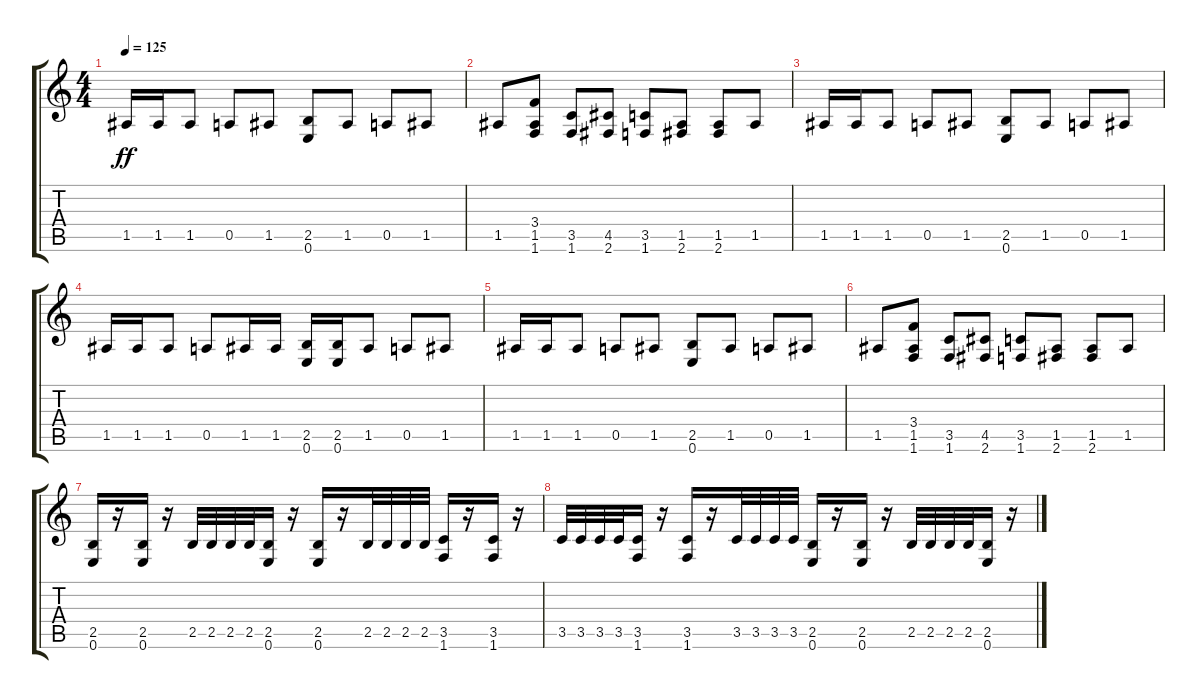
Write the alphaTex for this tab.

\track "" {instrument distortionguitar}
\staff {score tabs}
\tuning (E4 B3 G3 D3 A2 E2) {hide}
\ts (4 4)
\tempo 125
\clef g2
\ks c
1.5.16{dy ff} 1.5.16 1.5.8 0.5.8 1.5.8 (2.5 0.6).8 1.5.8 0.5.8 1.5.8 |
1.5.8 (3.4 1.5 1.6).8 (3.5 1.6).8 (4.5 2.6).8 (3.5 1.6).8 (1.5 2.6).8 (1.5 2.6).8 1.5.8 |
1.5.16 1.5.16 1.5.8 0.5.8 1.5.8 (2.5 0.6).8 1.5.8 0.5.8 1.5.8 |
1.5.16 1.5.16 1.5.8 0.5.8 1.5.16 1.5.16 (2.5 0.6).16 (2.5 0.6).16 1.5.8 0.5.8 1.5.8 |
1.5.16 1.5.16 1.5.8 0.5.8 1.5.8 (2.5 0.6).8 1.5.8 0.5.8 1.5.8 |
1.5.8 (3.4 1.5 1.6).8 (3.5 1.6).8 (4.5 2.6).8 (3.5 1.6).8 (1.5 2.6).8 (1.5 2.6).8 1.5.8 |
(2.5 0.6).16 r.16 (2.5 0.6).16 r.16 2.5.32 2.5.32 2.5.32 2.5.32 (2.5 0.6).16 r.16 (2.5 0.6).16 r.16 2.5.32 2.5.32 2.5.32 2.5.32 (3.5 1.6).16 r.16 (3.5 1.6).16 r.16 |
3.5.32 3.5.32 3.5.32 3.5.32 (3.5 1.6).16 r.16 (3.5 1.6).16 r.16 3.5.32 3.5.32 3.5.32 3.5.32 (2.5 0.6).16 r.16 (2.5 0.6).16 r.16 2.5.32 2.5.32 2.5.32 2.5.32 (2.5 0.6).16 r.16
